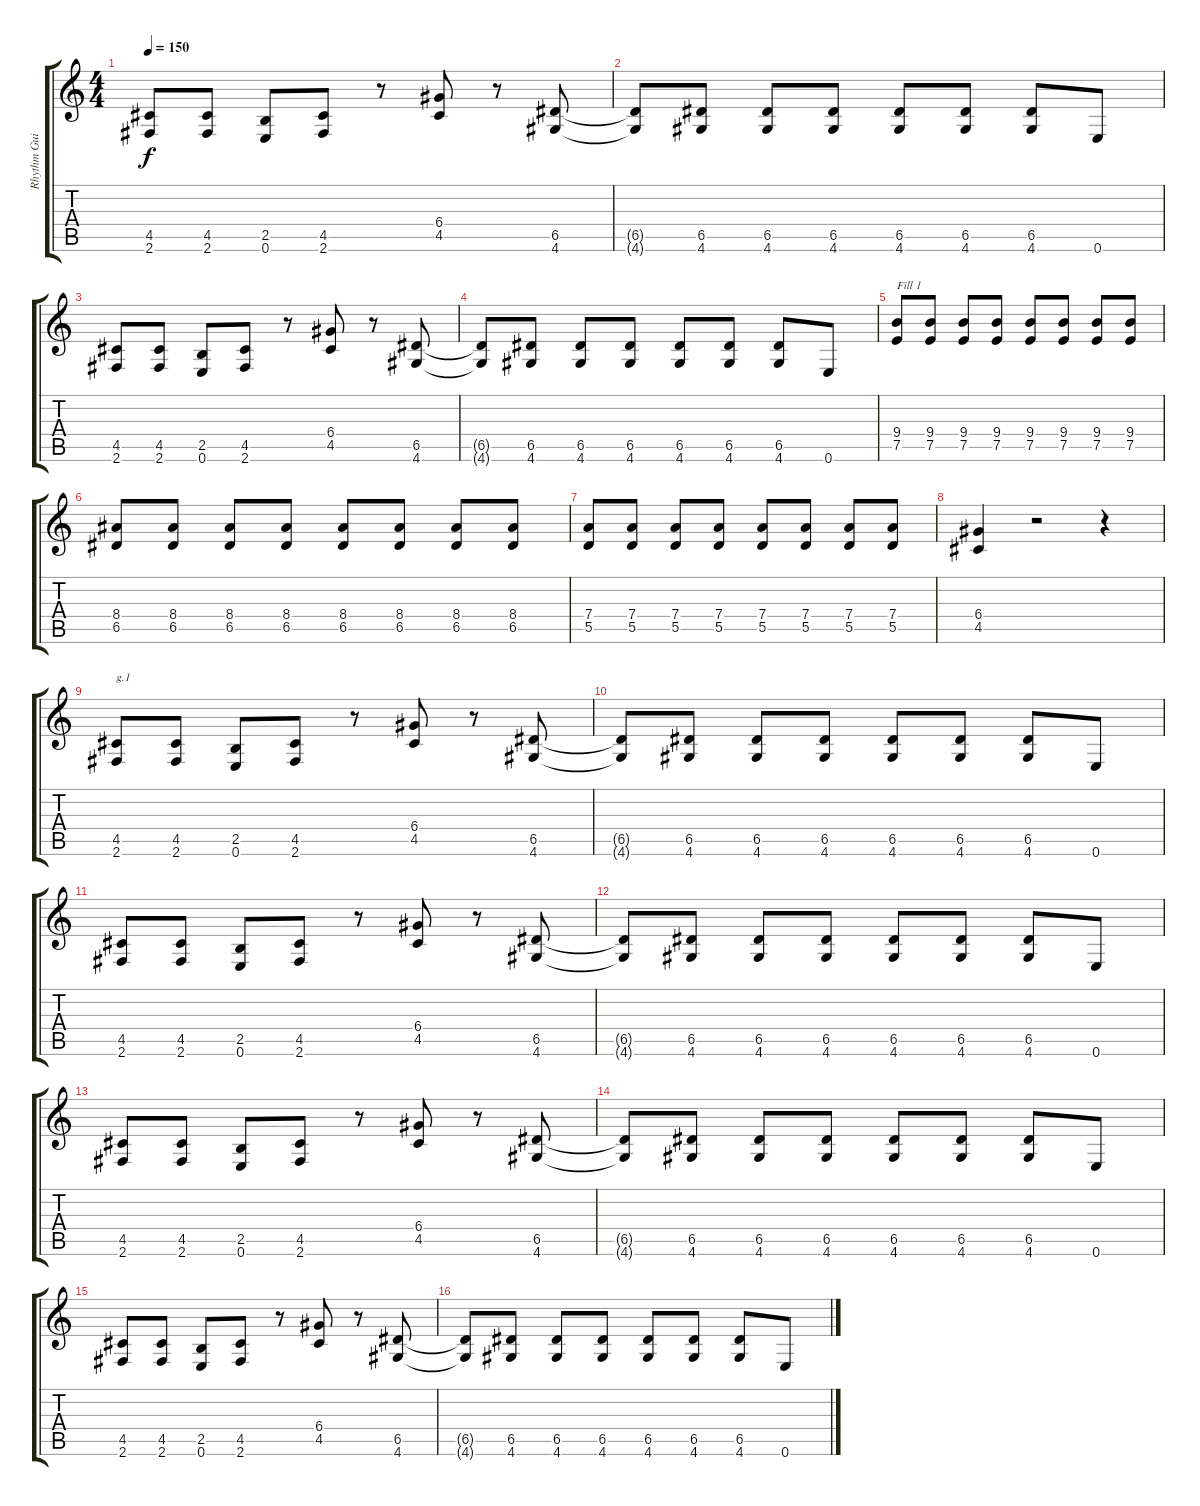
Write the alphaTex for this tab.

\track ("Rhythm Guitar" "Rhythm Gui") {instrument distortionguitar}
\staff {score tabs}
\tuning (E4 B3 G3 D3 A2 E2) {hide}
\ts (4 4)
\tempo 150
\clef g2
\ks c
(4.5 2.6).8{dy f} (4.5 2.6).8 (2.5 0.6).8 (4.5 2.6).8 r.8 (6.4 4.5).8 r.8 (6.5 4.6).8 |
(6.5{t} 4.6{t}).8 (6.5 4.6).8 (6.5 4.6).8 (6.5 4.6).8 (6.5 4.6).8 (6.5 4.6).8 (6.5 4.6).8 0.6.8 |
(4.5 2.6).8 (4.5 2.6).8 (2.5 0.6).8 (4.5 2.6).8 r.8 (6.4 4.5).8 r.8 (6.5 4.6).8 |
(6.5{t} 4.6{t}).8 (6.5 4.6).8 (6.5 4.6).8 (6.5 4.6).8 (6.5 4.6).8 (6.5 4.6).8 (6.5 4.6).8 0.6.8 |
(9.4 7.5).8{txt "Fill 1"} (9.4 7.5).8 (9.4 7.5).8 (9.4 7.5).8 (9.4 7.5).8 (9.4 7.5).8 (9.4 7.5).8 (9.4 7.5).8 |
(8.4 6.5).8 (8.4 6.5).8 (8.4 6.5).8 (8.4 6.5).8 (8.4 6.5).8 (8.4 6.5).8 (8.4 6.5).8 (8.4 6.5).8 |
(7.4 5.5).8 (7.4 5.5).8 (7.4 5.5).8 (7.4 5.5).8 (7.4 5.5).8 (7.4 5.5).8 (7.4 5.5).8 (7.4 5.5).8 |
(6.4 4.5).4 r.2 r.4 |
(4.5 2.6).8{txt "g.1"} (4.5 2.6).8 (2.5 0.6).8 (4.5 2.6).8 r.8 (6.4 4.5).8 r.8 (6.5 4.6).8 |
(6.5{t} 4.6{t}).8 (6.5 4.6).8 (6.5 4.6).8 (6.5 4.6).8 (6.5 4.6).8 (6.5 4.6).8 (6.5 4.6).8 0.6.8 |
(4.5 2.6).8 (4.5 2.6).8 (2.5 0.6).8 (4.5 2.6).8 r.8 (6.4 4.5).8 r.8 (6.5 4.6).8 |
(6.5{t} 4.6{t}).8 (6.5 4.6).8 (6.5 4.6).8 (6.5 4.6).8 (6.5 4.6).8 (6.5 4.6).8 (6.5 4.6).8 0.6.8 |
(4.5 2.6).8 (4.5 2.6).8 (2.5 0.6).8 (4.5 2.6).8 r.8 (6.4 4.5).8 r.8 (6.5 4.6).8 |
(6.5{t} 4.6{t}).8 (6.5 4.6).8 (6.5 4.6).8 (6.5 4.6).8 (6.5 4.6).8 (6.5 4.6).8 (6.5 4.6).8 0.6.8 |
(4.5 2.6).8 (4.5 2.6).8 (2.5 0.6).8 (4.5 2.6).8 r.8 (6.4 4.5).8 r.8 (6.5 4.6).8 |
(6.5{t} 4.6{t}).8 (6.5 4.6).8 (6.5 4.6).8 (6.5 4.6).8 (6.5 4.6).8 (6.5 4.6).8 (6.5 4.6).8 0.6.8
